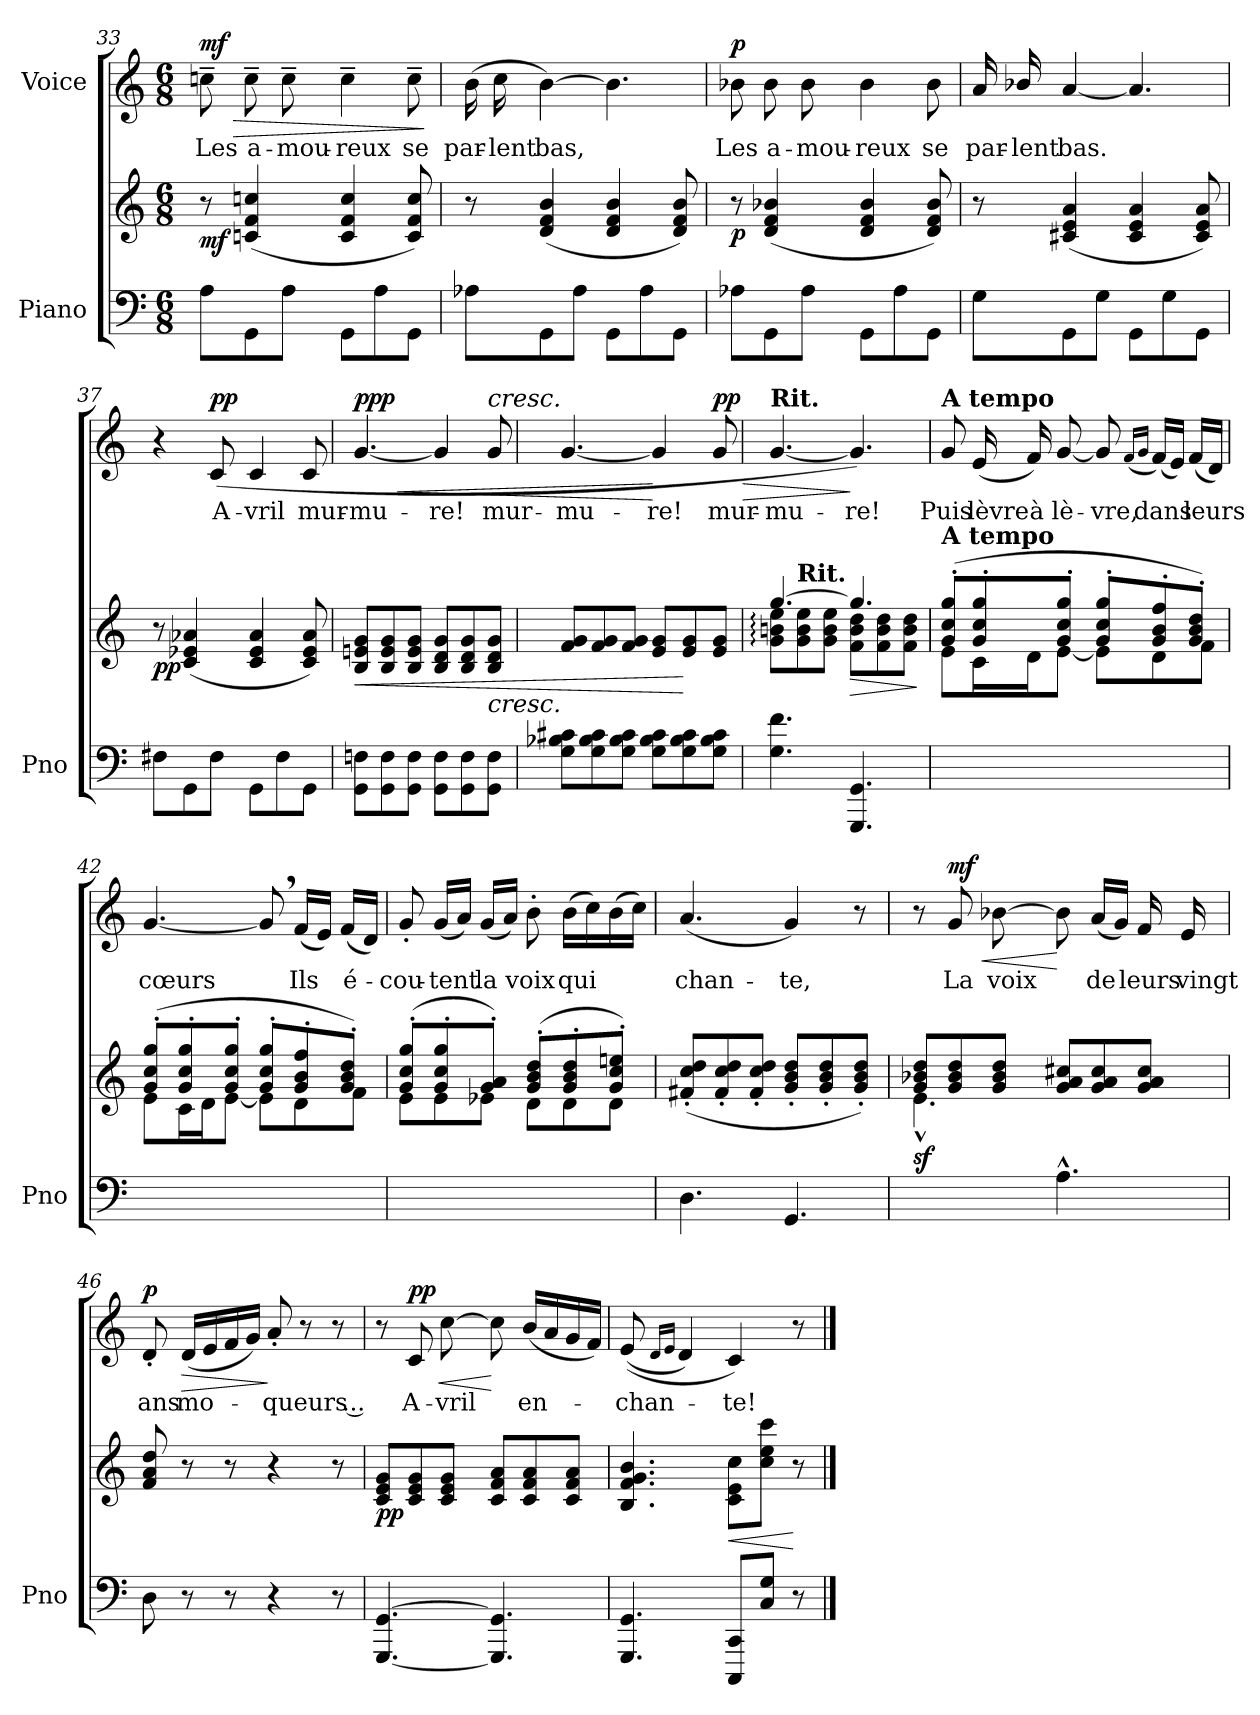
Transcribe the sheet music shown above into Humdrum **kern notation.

**kern	**kern	**dynam	**kern	**text	**dynam
*part2	*part2	*part2	*part1	*part1	*part1
*staff3	*staff2	*staff2/3	*staff1	*staff1	*staff1
*I"Piano	*	*	*I"Voice	*	*
*I'Pno	*	*	*	*	*
*clefF4	*clefG2	*	*clefG2	*	*
*k[]	*k[]	*	*k[]	*	*
*M6/8	*M6/8	*	*M6/8	*	*
=33	=33	=33	=33	=33	=33
!	!	!LO:DY:b	!	!	!LO:HP:b
!	!	!	!	!	!LO:DY:n=1:a
8A\L	8r	mf	8ccn~\	Les	> mf
8GG\	(>4cn/ 4f/ 4ccn/	.	8cc~\	a-	.
8A\J	.	.	8cc~\	-mou-	.
8GG\L	4c/ 4f/ 4cc/	.	4cc~\	-reux	.
8A\	.	.	.	.	.
8GG\J	8c/ 8f/ 8cc/)	.	8cc~\	se	.
.	.	.	.	.	]
=34	=34	=34	=34	=34	=34
8A-X\L	8r	.	(16b\	par-	.
.	.	.	16cc\	-lent	.
8GG\	(>4d/ 4f/ 4b/	.	[4b\)	bas,	.
8A-\J	.	.	.	.	.
8GG\L	4d/ 4f/ 4b/	.	4.b\]	.	.
8A-\	.	.	.	.	.
8GG\J	8d/ 8f/ 8b/)	.	.	.	.
=35	=35	=35	=35	=35	=35
!	!	!LO:DY:b	!	!	!LO:DY:a
8A-X\L	8r	p	8b-X\	Les	p
8GG\	(>4d/ 4f/ 4b-X/	.	8b-\	a-	.
8A-\J	.	.	8b-\	-mou-	.
8GG\L	4d/ 4f/ 4b-/	.	4b-\	-reux	.
8A-\	.	.	.	.	.
8GG\J	8d/ 8f/ 8b-/)	.	8b-\	se	.
=36	=36	=36	=36	=36	=36
8G\L	8r	.	16a/	par-	.
.	.	.	16b-X/	-lent	.
8GG\	(>4c#X/ 4e/ 4a/	.	[4a/	bas.	.
8G\J	.	.	.	.	.
8GG\L	4c#/ 4e/ 4a/	.	4.a/]	.	.
8G\	.	.	.	.	.
8GG\J	8c#/ 8e/ 8a/)	.	.	.	.
=37	=37	=37	=37	=37	=37
!	!	!LO:DY:b	!	!	!
8F#X\L	8r	pp	4r	.	.
8GG\	(4c/ 4e-X/ 4a-X/	.	.	.	.
!	!	!	!	!	!LO:DY:a
8F#\J	.	.	(8c/	A-	pp
8GG\L	4c/ 4e-/ 4a-/	.	4c/	-vril	.
8F#\	.	.	.	.	.
8GG\J	8c/ 8e-/ 8a-/)	.	8c/	mur-	.
=38	=38	=38	=38	=38	=38
!	!	!LO:HP:b	!	!	!LO:HP:b
!	!	!	!	!	!LO:DY:n=1:a
8GG\ 8Fn\L	8B/ 8en/ 8g/L	<	[4.g/	-mu-	< ppp
8GG\ 8F\	8B/ 8e/ 8g/	.	.	.	.
8GG\ 8F\J	8B/ 8e/ 8g/J	.	.	.	.
8GG\ 8F\L	8B/ 8d/ 8g/L	.	4g/]	-re!	.
8GG\ 8F\	8B/ 8d/ 8g/	.	.	.	.
!	!	!	!LO:TX:i:t=cresc.	!	!
!LO:TX:i:t=cresc.	!	!	!	!	!
8GG\ 8F\J	8B/ 8d/ 8g/J	.	8g/	mur-	.
=39	=39	=39	=39	=39	=39
8G\ 8B-X\ 8c#X\L	8f/ 8g/L	.	[4.g/	-mu-	.
8G\ 8B-\ 8c#\	8f/ 8g/	.	.	.	.
8G\ 8B-\ 8c#\J	8f/ 8g/J	.	.	.	.
8G\ 8B-\ 8c#\L	8e/ 8g/L	.	4g/]	-re!	[
8G\ 8B-\ 8c#\	8e/ 8g/	[	.	.	.
!	!	!	!	!	!LO:HP:b
!	!	!	!	!	!LO:DY:n=1:a
8G\ 8B-\ 8c#\J	8e/ 8g/J	.	8g/	mur-	> pp
=40	=40	=40	=40	=40	=40
*	*^	*	*	*	*
!	!	!	!	!LO:TX:a:B:t=Rit.	!	!
!	!	!	!LO:DY:b	!	!	!
!	!	!	!LO:DY:n=1:b	!	!	!
4.G\ 4.f\	[4.gg/	8g\: 8bn\: 8ee\:L	pp other-dynamics	[4.g/	-mu-	.
!	!	!LO:TX:a:B:t=Rit.	!	!	!	!
.	.	8g\ 8b\ 8ee\	.	.	.	.
.	.	8g\ 8b\ 8ee\J	.	.	.	.
!	!	!	!LO:HP:b	!	!	!
4.GGG/ 4.GG/	4.gg/]	8f\ 8b\ 8dd\L	>	4.g/])	-re!	]
.	.	8f\ 8b\ 8dd\	.	.	.	.
.	.	8f\ 8b\ 8dd\J	.	.	.	.
*	*v	*v	*	*	*	*
.	.	]	.	.	.
=41	=41	=41	=41	=41	=41
*	*^	*	*	*	*
!	!	!	!	!LO:TX:a:B:t=A tempo	!	!
!	!LO:TX:a:B:t=A tempo	!	!	!	!	!
!	!	!	!LO:DY:a=2	!	!	!
!	!	!	!LO:DY:n=1:a=2	!	!	!LO:DY:a
!	!	!	!	!	!	!LO:DY:n=1:a
2.ryy	(>8g/'> 8cc/'> 8gg/'>L	8e\L	p other-dynamics	8g/	Puis	p other-dynamics
.	8g/'> 8cc/'> 8gg/'>	16c\L	.	(16e/	lèvre	.
.	.	16d\J	.	16f/)	à	.
.	8g/'> 8cc/'> 8gg/'>J	[<8e\J	.	[8g/	lè-	.
.	8g/'> 8cc/'> 8gg/'>L	8e\L]	.	8g/]	-vre,	.
.	.	.	.	(16qf/LL	.	.
.	.	.	.	16qg/JJ	.	.
.	8g/'> 8b/'> 8ff/'>	8d\	.	(16f/LL)	dans	.
.	.	.	.	16e/JJ)	.	.
.	8g/'> 8b/'> 8dd/'>J)	8f\J	.	(16f/LL	leurs	.
.	.	.	.	16d/JJ)	.	.
=42	=42	=42	=42	=42	=42	=42
2.ryy	(>8g/'> 8cc/'> 8gg/'>L	8e\L	.	[4.g/	cœurs	.
.	8g/'> 8cc/'> 8gg/'>	16c\L	.	.	.	.
.	.	16d\J	.	.	.	.
.	8g/'> 8cc/'> 8gg/'>J	[<8e\J	.	.	.	.
.	8g/'> 8cc/'> 8gg/'>L	8e\L]	.	8g,/]	.	.
.	8g/'> 8b/'> 8ff/'>	8d\	.	(16f/LL	Ils	.
.	.	.	.	16e/JJ)	.	.
.	8g/'> 8b/'> 8dd/'>J)	8f\J	.	(16f/LL	é-	.
.	.	.	.	16d/JJ)	.	.
=43	=43	=43	=43	=43	=43	=43
2.ryy	(>8g/'> 8cc/'> 8gg/'>L	8e\L	.	8g'/	-cou-	.
.	8g/'> 8cc/'> 8gg/'>	8e\	.	(16g/LL	-tent	.
.	.	.	.	16a/JJ)	.	.
.	8g/'> 8a/'>J)	8e-X\J	.	(16g/LL	la	.
.	.	.	.	16a/JJ)	.	.
.	(>8g/'> 8b/'> 8dd/'>L	8d\L	.	8b'\	voix	.
.	8g/'> 8b/'> 8dd/'>	8d\	.	(16b\LL	qui	.
.	.	.	.	16cc\)	.	.
.	8g/'> 8cc/'> 8een/'>J)	8d\J	.	(16b\	.	.
.	.	.	.	16cc\JJ)	.	.
*	*v	*v	*	*	*	*
=44	=44	=44	=44	=44	=44
4.D\	(>8f#X/'> 8cc/'> 8dd/'>L	.	(4.a/	chan-	.
.	8f#/'> 8cc/'> 8dd/'>	.	.	.	.
.	8f#/'> 8cc/'> 8dd/'>J	.	.	.	.
4.GG/	8g/'> 8b/'> 8dd/'>L	.	4g/)	-te,	.
.	8g/'> 8b/'> 8dd/'>	.	.	.	.
.	8g/'> 8b/'> 8dd/'>J)	.	8r	.	.
=45	=45	=45	=45	=45	=45
*	*^	*	*	*	*
!	!	!	!LO:DY:b	!	!	!
4.ryy	8g/ 8b-X/ 8dd/L	4.e^^\	sf	8r	.	.
!	!	!	!	!	!	!LO:HP:b
!	!	!	!	!	!	!LO:DY:n=1:a
.	8g/ 8b-/ 8dd/	.	.	8g/	La	< mf
.	8g/ 8b-/ 8dd/J	.	.	[8b-X\	voix	.
4.A^^\	8g/ 8a/ 8cc#X/L	4.ryy	.	8b-\]	.	[
.	8g/ 8a/ 8cc#/	.	.	(16a/LL	de	.
.	.	.	.	16g/JJ)	.	.
.	8g/ 8a/ 8cc#/J	.	.	16f/	leurs	.
.	.	.	.	16e/	vingt	.
*	*v	*v	*	*	*	*
=46	=46	=46	=46	=46	=46
!	!	!	!	!	!LO:DY:a
8D\	8f/ 8a/ 8dd/	.	8d'>/	ans	p
!	!	!	!	!	!LO:HP:b
8r	8r	.	(16d/LL	mo-	>
.	.	.	16e/	.	.
8r	8r	.	16f/	.	.
.	.	.	16g/JJ)	.	.
4r	4r	.	8a'/	-queurs ...	]
.	.	.	8r	.	.
8r	8r	.	8r	.	.
=47	=47	=47	=47	=47	=47
!	!	!LO:DY:b	!	!	!
[4.GGG/ [4.GG/	8c/ 8e/ 8g/L	pp	8r	.	.
!	!	!	!	!	!LO:HP:b
!	!	!	!	!	!LO:DY:n=1:a
.	8c/ 8e/ 8g/	.	8c/	A-	< pp
.	8c/ 8e/ 8g/J	.	[8cc\	-vril	.
4.GGG/] 4.GG/]	8c/ 8f/ 8a/L	.	8cc\]	.	[
.	8c/ 8f/ 8a/	.	(16b/LL	en-	.
.	.	.	16a/	.	.
.	8c/ 8f/ 8a/J	.	16g/	.	.
.	.	.	16f/JJ)	.	.
=48	=48	=48	=48	=48	=48
4.GGG/ 4.GG/	4.B/ 4.f/ 4.g/ 4.b/	.	((>8e/	-chan-	.
.	.	.	16qd/LL	.	.
.	.	.	16qe/JJ	.	.
.	.	.	4d/)	.	.
!	!	!LO:HP:b	!	!	!
8CCC/ 8CC/L	8c\ 8e\ 8cc\L	<	4c/)	-te!	.
8C/ 8G/J	8cc\ 8ee\ 8ccc\J	.	.	.	.
8r	8r	[	8r	.	.
==	==	==	==	==	==
*-	*-	*-	*-	*-	*-
